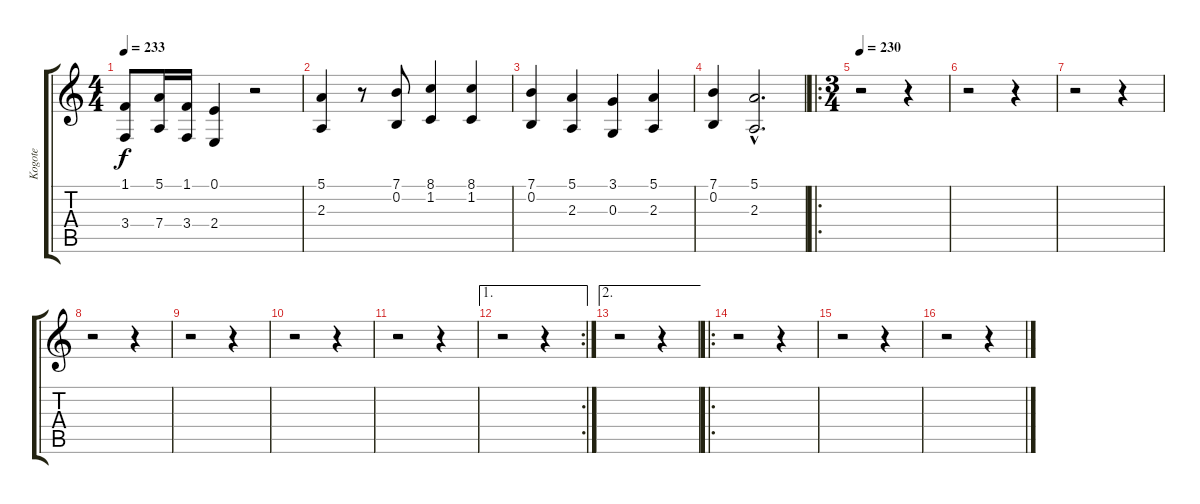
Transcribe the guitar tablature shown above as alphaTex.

\track ("Kogote" "Kogote") {instrument drawbarorgan}
\staff {score tabs}
\tuning (E4 B3 G3 D3 A2 E2) {hide}
\ts (4 4)
\tempo 233
\clef g2
\ks c
(1.1 3.4).8{dy f} (5.1 7.4).16 (1.1 3.4).16 (0.1 2.4).4 r.2 |
(5.1 2.3).4 r.8 (7.1 0.2).8 (8.1 1.2).4 (8.1 1.2).4 |
(7.1 0.2).4 (5.1 2.3).4 (3.1 0.3).4 (5.1 2.3).4 |
(7.1 0.2).4 (5.1{hac} 2.3{hac}).2{d} |
\ro
\ts (3 4)
\section ("" "")
\tempo 230
r.2 r.4 |
r.2 r.4 |
r.2 r.4 |
r.2 r.4 |
r.2 r.4 |
r.2 r.4 |
r.2 r.4 |
\ae 1
\rc 2
r.2 r.4 |
\ae 2
r.2 r.4 |
\ro
\section ("" "")
r.2 r.4 |
r.2 r.4 |
r.2 r.4
